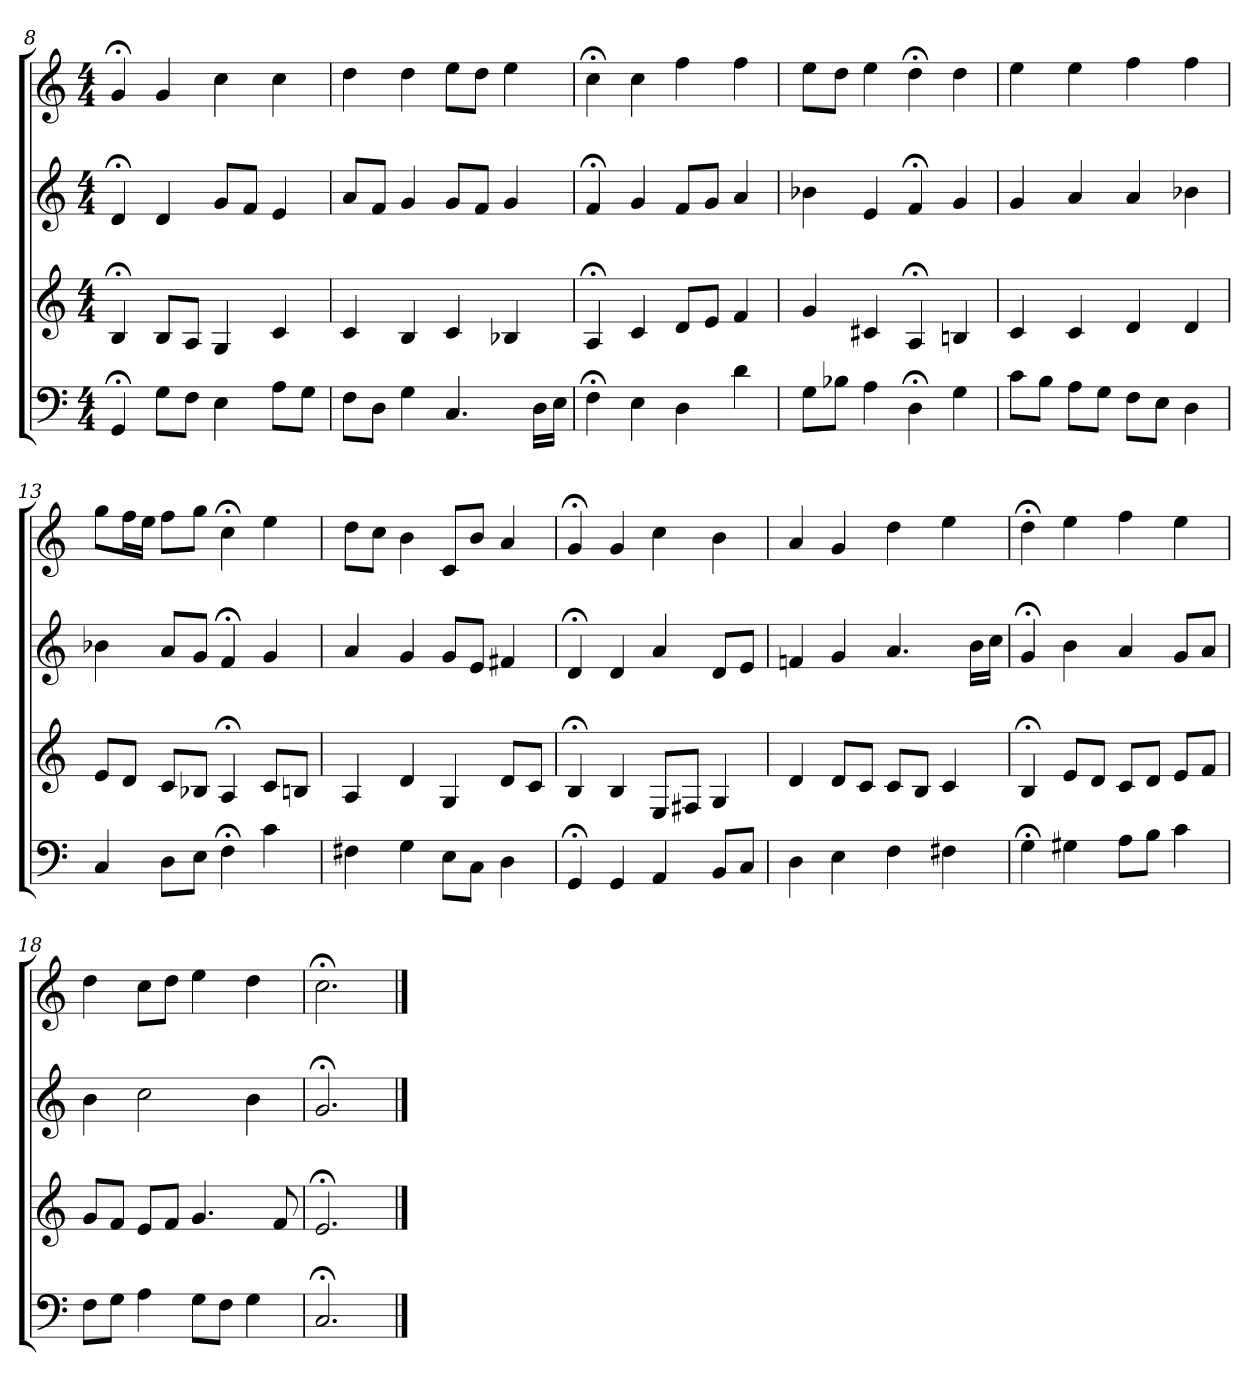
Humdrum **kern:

**kern	**kern	**kern	**kern
*part4	*part3	*part2	*part1
*staff4	*staff3	*staff2	*staff1
*M4/4	*M4/4	*M4/4	*M4/4
=8	=8	=8	=8
4GG;<	4B;<	4d;<	4g;<
8GL	8BL	4d	4g
8FJ	8AJ	.	.
4E	4G	8gL	4cc
.	.	8fJ	.
8AL	4c	4e	4cc
8GJ	.	.	.
=9	=9	=9	=9
8FL	4c	8aL	4dd
8DJ	.	8fJ	.
4G	4B	4g	4dd
4.C	4c	8gL	8eeL
.	.	8fJ	8ddJ
.	4B-X	4g	4ee
16DLL	.	.	.
16EJJ	.	.	.
=10	=10	=10	=10
4F;<	4A;<	4f;<	4cc;<
4E	4c	4g	4cc
4D	8dL	8fL	4ff
.	8eJ	8gJ	.
4d	4f	4a	4ff
=11	=11	=11	=11
8GL	4g	4b-X	8eeL
8B-XJ	.	.	8ddJ
4A	4c#X	4e	4ee
4D;<	4A;<	4f;<	4dd;<
4G	4Bn	4g	4dd
=12	=12	=12	=12
8cL	4c	4g	4ee
8BJ	.	.	.
8AL	4c	4a	4ee
8GJ	.	.	.
8FL	4d	4a	4ff
8EJ	.	.	.
4D	4d	4b-X	4ff
=13	=13	=13	=13
4C	8eL	4b-X	8ggL
.	8dJ	.	16ffL
.	.	.	16eeJJ
8DL	8cL	8aL	8ffL
8EJ	8B-XJ	8gJ	8ggJ
4F;<	4A;<	4f;<	4cc;<
4c	8cL	4g	4ee
.	8BnJ	.	.
=14	=14	=14	=14
4F#X	4A	4a	8ddL
.	.	.	8ccJ
4G	4d	4g	4b
8EL	4G	8gL	8cL
8CJ	.	8eJ	8bJ
4D	8dL	4f#X	4a
.	8cJ	.	.
=15	=15	=15	=15
4GG;<	4B;<	4d;<	4g;<
4GG	4B	4d	4g
4AA	8EL	4a	4cc
.	8F#XJ	.	.
8BBL	4G	8dL	4b
8CJ	.	8eJ	.
=16	=16	=16	=16
4D	4d	4fn	4a
4E	8dL	4g	4g
.	8cJ	.	.
4F	8cL	4.a	4dd
.	8BJ	.	.
4F#X	4c	.	4ee
.	.	16bLL	.
.	.	16ccJJ	.
=17	=17	=17	=17
4G;<	4B;<	4g;<	4dd;<
4G#X	8eL	4b	4ee
.	8dJ	.	.
8AL	8cL	4a	4ff
8BJ	8dJ	.	.
4c	8eL	8gL	4ee
.	8fJ	8aJ	.
=18	=18	=18	=18
8FL	8gL	4b	4dd
8GJ	8fJ	.	.
4A	8eL	2cc	8ccL
.	8fJ	.	8ddJ
8GL	4.g	.	4ee
8FJ	.	.	.
4G	.	4b	4dd
.	8f	.	.
=19	=19	=19	=19
2.C;<	2.e;<	2.g;<	2.cc;<
==	==	==	==
*-	*-	*-	*-
